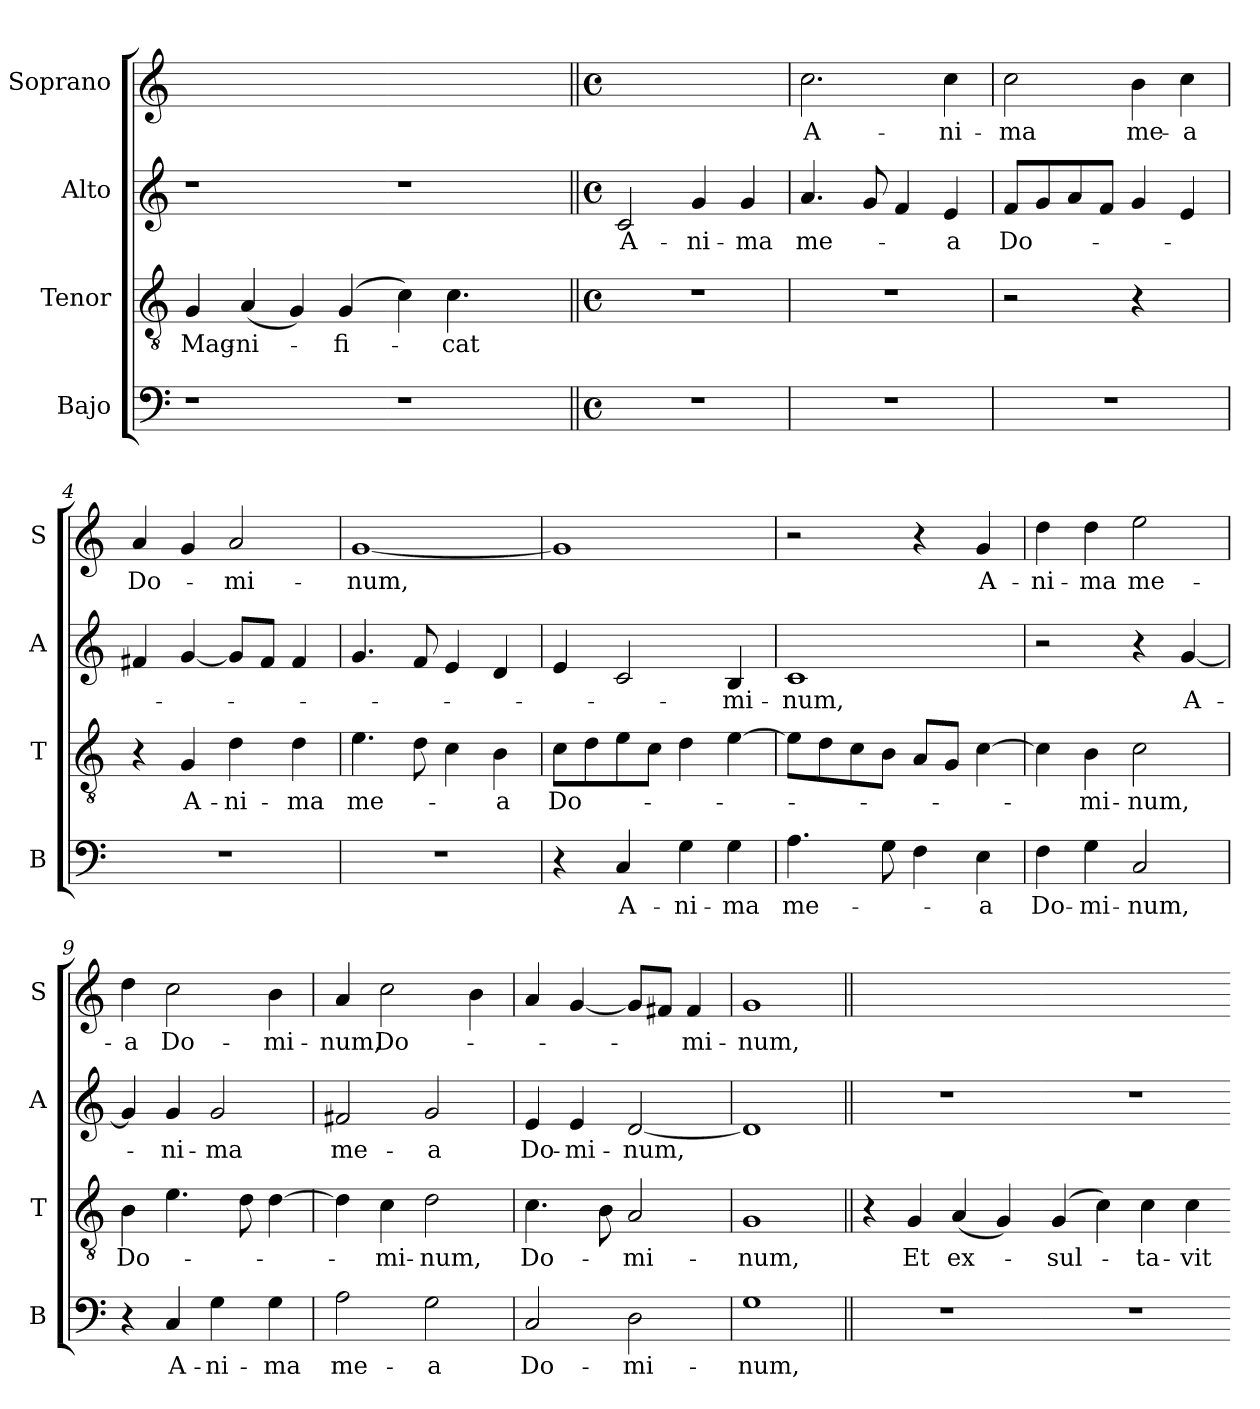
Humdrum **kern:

**kern	**text	**kern	**text	**kern	**text	**kern	**text
*part4	*part4	*part3	*part3	*part2	*part2	*part1	*part1
*staff4	*staff4	*staff3	*staff3	*staff2	*staff2	*staff1	*staff1
*I"Bajo	*	*I"Tenor	*	*I"Alto	*	*I"Soprano	*
*I'B	*	*I'T	*	*I'A	*	*I'S	*
*clefF4	*	*clefGv2	*	*clefG2	*	*clefG2	*
*ITrd7c12	*	*	*	*	*	*	*
*k[]	*	*k[]	*	*k[]	*	*k[]	*
*C:	*	*C:	*	*C:	*	*C:	*
=	=	=	=	=	=	=	=
1r	.	4G	Mag-	1r	.	1ryy	.
.	.	(4A	-ni-	.	.	.	.
.	.	4G)	.	.	.	.	.
.	.	(4G	-fi-	.	.	.	.
=1X-	=1X-	=1X-	=1X-	=1X-	=1X-	=1X-	=1X-
1r	.	4c)	.	1r	.	1ryy	.
.	.	4.c	-cat	.	.	.	.
.	.	4.ryy	.	.	.	.	.
!!LO:LB:g=z
=1||	=1||	=1||	=1||	=1||	=1||	=1||	=1||
*M4/4	*	*M4/4	*	*M4/4	*	*M4/4	*
*met(c)	*	*met(c)	*	*met(c)	*	*met(c)	*
1r	.	1r	.	2c/	A-	1ryy	.
.	.	.	.	4g/	-ni-	.	.
.	.	.	.	4g/	-ma	.	.
=2	=2	=2	=2	=2	=2	=2	=2
1r	.	1r	.	4.a/	me-	2.cc\	A-
.	.	.	.	8g/	.	.	.
.	.	.	.	4f/	.	.	.
.	.	.	.	4e/	-a	4cc\	-ni-
=3	=3	=3	=3	=3	=3	=3	=3
1r	.	2r	.	8f/L	Do-	2cc\	-ma
.	.	.	.	8g/	.	.	.
.	.	.	.	8a/	.	.	.
.	.	.	.	8f/J	.	.	.
.	.	4r	.	4g/	.	4b\	me-
.	.	4ryy	.	4e/	.	4cc\	-a
!!LO:LB:g=z
=4	=4	=4	=4	=4	=4	=4	=4
1r	.	4r	.	4f#X/	.	4a/	Do-
.	.	4G/	A-	[4g/	.	4g/	.
.	.	4d\	-ni-	8g/L]	.	2a/	-mi-
.	.	.	.	8f#/J	.	.	.
.	.	4d\	-ma	4f#/	.	.	.
=5	=5	=5	=5	=5	=5	=5	=5
1r	.	4.e\	me-	4.g/	.	[1g	-num,
.	.	8d\	.	8f/	.	.	.
.	.	4c\	.	4e/	.	.	.
.	.	4B\	-a	4d/	.	.	.
=6	=6	=6	=6	=6	=6	=6	=6
4r	.	8c\L	Do-	4e/	.	1g]	.
.	.	8d\	.	.	.	.	.
4CC/	A-	8e\	.	2c/	.	.	.
.	.	8c\J	.	.	.	.	.
4GG\	-ni-	4d\	.	.	.	.	.
4GG\	-ma	[4e\	.	4B/	-mi-	.	.
=7	=7	=7	=7	=7	=7	=7	=7
4.AA\	me-	8e\L]	.	1c	-num,	2r	.
.	.	8d\	.	.	.	.	.
.	.	8c\	.	.	.	.	.
8GG\	.	8B\J	.	.	.	.	.
4FF\	.	8A/L	.	.	.	4r	.
.	.	8G/J	.	.	.	.	.
4EE\	-a	[4c\	.	.	.	4g/	A-
!!LO:LB:g=z
=8	=8	=8	=8	=8	=8	=8	=8
4FF\	Do-	4c\]	.	2r	.	4dd\	-ni-
4GG\	-mi-	4B\	-mi-	.	.	4dd\	-ma
2CC/	-num,	2c\	-num,	4r	.	2ee\	me-
.	.	.	.	[4g/	A-	.	.
=9	=9	=9	=9	=9	=9	=9	=9
4r	.	4B\	Do-	4g/]	.	4dd\	-a
4CC/	A-	4.e\	.	4g/	-ni-	2cc\	Do-
4GG\	-ni-	.	.	2g/	-ma	.	.
.	.	8d\	.	.	.	.	.
4GG\	-ma	[4d\	.	.	.	4b\	-mi-
=10	=10	=10	=10	=10	=10	=10	=10
2AA\	me-	4d\]	.	2f#X/	me-	4a/	-num,
.	.	4c\	-mi-	.	.	2cc\	Do-
2GG\	-a	2d\	-num,	2g/	-a	.	.
.	.	.	.	.	.	4b\	.
=11	=11	=11	=11	=11	=11	=11	=11
2CC/	Do-	4.c\	Do-	4e/	Do-	4a/	.
.	.	.	.	4e/	-mi-	[4g/	.
.	.	8B\	.	.	.	.	.
2DD\	-mi-	2A/	-mi-	[2d/	-num,	8g/L]	.
.	.	.	.	.	.	8f#X/J	.
.	.	.	.	.	.	4f#/	-mi-
=12	=12	=12	=12	=12	=12	=12	=12
1GG	-num,	1G	-num,	1d]	.	1g	-num,
!!LO:LB:g=z
=12X2||	=12X2||	=12X2||	=12X2||	=12X2||	=12X2||	=12X2||	=12X2||
1r	.	4r	.	1r	.	1ryy	.
.	.	4G	Et	.	.	.	.
.	.	(4A	ex-	.	.	.	.
.	.	4G)	.	.	.	.	.
=12X3-	=12X3-	=12X3-	=12X3-	=12X3-	=12X3-	=12X3-	=12X3-
1r	.	(4G	-sul-	1r	.	1ryy	.
.	.	4c)	.	.	.	.	.
.	.	4c	-ta-	.	.	.	.
.	.	4c	-vit	.	.	.	.
=-	=-	=-	=-	=-	=-	=-	=-
*-	*-	*-	*-	*-	*-	*-	*-
